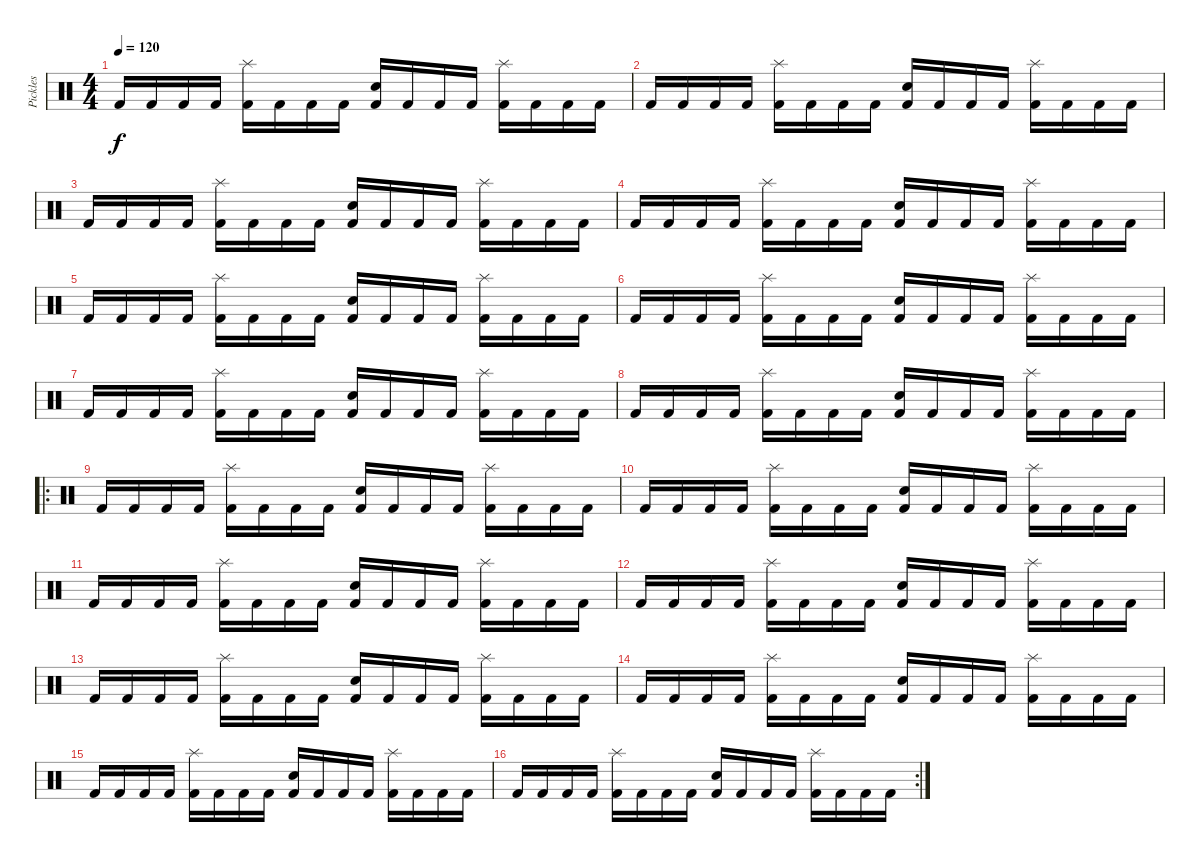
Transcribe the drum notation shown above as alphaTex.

\track ("Pickles" "Pickles") {instrument percussion}
\staff {score}
\articulation defaults
\ts (4 4)
\tempo 120
\clef neutral
\ks c "Kick (hit) 2".16{dy f} "Kick (hit) 2".16 "Kick (hit) 2".16 "Kick (hit) 2".16
("Splash (hit)" "Kick (hit) 2").16 "Kick (hit) 2".16 "Kick (hit) 2".16 "Kick (hit) 2".16 ("Electric Snare (hit)" "Kick (hit) 2").16 "Kick (hit) 2".16 "Kick (hit) 2".16 "Kick (hit) 2".16 ("Splash (hit)" "Kick (hit) 2").16 "Kick (hit) 2".16 "Kick (hit) 2".16 "Kick (hit) 2".16 |
"Kick (hit) 2".16 "Kick (hit) 2".16 "Kick (hit) 2".16 "Kick (hit) 2".16 ("Splash (hit)" "Kick (hit) 2").16 "Kick (hit) 2".16 "Kick (hit) 2".16 "Kick (hit) 2".16 ("Electric Snare (hit)" "Kick (hit) 2").16 "Kick (hit) 2".16 "Kick (hit) 2".16 "Kick (hit) 2".16 ("Splash (hit)" "Kick (hit) 2").16 "Kick (hit) 2".16 "Kick (hit) 2".16 "Kick (hit) 2".16 |
"Kick (hit) 2".16 "Kick (hit) 2".16 "Kick (hit) 2".16 "Kick (hit) 2".16 ("Splash (hit)" "Kick (hit) 2").16 "Kick (hit) 2".16 "Kick (hit) 2".16 "Kick (hit) 2".16 ("Electric Snare (hit)" "Kick (hit) 2").16 "Kick (hit) 2".16 "Kick (hit) 2".16 "Kick (hit) 2".16 ("Splash (hit)" "Kick (hit) 2").16 "Kick (hit) 2".16 "Kick (hit) 2".16 "Kick (hit) 2".16 |
"Kick (hit) 2".16 "Kick (hit) 2".16 "Kick (hit) 2".16 "Kick (hit) 2".16 ("Splash (hit)" "Kick (hit) 2").16 "Kick (hit) 2".16 "Kick (hit) 2".16 "Kick (hit) 2".16 ("Electric Snare (hit)" "Kick (hit) 2").16 "Kick (hit) 2".16 "Kick (hit) 2".16 "Kick (hit) 2".16 ("Splash (hit)" "Kick (hit) 2").16 "Kick (hit) 2".16 "Kick (hit) 2".16 "Kick (hit) 2".16 |
"Kick (hit) 2".16 "Kick (hit) 2".16 "Kick (hit) 2".16 "Kick (hit) 2".16 ("Splash (hit)" "Kick (hit) 2").16 "Kick (hit) 2".16 "Kick (hit) 2".16 "Kick (hit) 2".16 ("Electric Snare (hit)" "Kick (hit) 2").16 "Kick (hit) 2".16 "Kick (hit) 2".16 "Kick (hit) 2".16 ("Splash (hit)" "Kick (hit) 2").16 "Kick (hit) 2".16 "Kick (hit) 2".16 "Kick (hit) 2".16 |
"Kick (hit) 2".16 "Kick (hit) 2".16 "Kick (hit) 2".16 "Kick (hit) 2".16 ("Splash (hit)" "Kick (hit) 2").16 "Kick (hit) 2".16 "Kick (hit) 2".16 "Kick (hit) 2".16 ("Electric Snare (hit)" "Kick (hit) 2").16 "Kick (hit) 2".16 "Kick (hit) 2".16 "Kick (hit) 2".16 ("Splash (hit)" "Kick (hit) 2").16 "Kick (hit) 2".16 "Kick (hit) 2".16 "Kick (hit) 2".16 |
"Kick (hit) 2".16 "Kick (hit) 2".16 "Kick (hit) 2".16 "Kick (hit) 2".16 ("Splash (hit)" "Kick (hit) 2").16 "Kick (hit) 2".16 "Kick (hit) 2".16 "Kick (hit) 2".16 ("Electric Snare (hit)" "Kick (hit) 2").16 "Kick (hit) 2".16 "Kick (hit) 2".16 "Kick (hit) 2".16 ("Splash (hit)" "Kick (hit) 2").16 "Kick (hit) 2".16 "Kick (hit) 2".16 "Kick (hit) 2".16 |
"Kick (hit) 2".16 "Kick (hit) 2".16 "Kick (hit) 2".16 "Kick (hit) 2".16 ("Splash (hit)" "Kick (hit) 2").16 "Kick (hit) 2".16 "Kick (hit) 2".16 "Kick (hit) 2".16 ("Electric Snare (hit)" "Kick (hit) 2").16 "Kick (hit) 2".16 "Kick (hit) 2".16 "Kick (hit) 2".16 ("Splash (hit)" "Kick (hit) 2").16 "Kick (hit) 2".16 "Kick (hit) 2".16 "Kick (hit) 2".16 |
\ro "Kick (hit) 2".16 "Kick (hit) 2".16 "Kick (hit) 2".16 "Kick (hit) 2".16
("Splash (hit)" "Kick (hit) 2").16 "Kick (hit) 2".16 "Kick (hit) 2".16 "Kick (hit) 2".16 ("Electric Snare (hit)" "Kick (hit) 2").16 "Kick (hit) 2".16 "Kick (hit) 2".16 "Kick (hit) 2".16 ("Splash (hit)" "Kick (hit) 2").16 "Kick (hit) 2".16 "Kick (hit) 2".16 "Kick (hit) 2".16 |
"Kick (hit) 2".16 "Kick (hit) 2".16 "Kick (hit) 2".16 "Kick (hit) 2".16 ("Splash (hit)" "Kick (hit) 2").16 "Kick (hit) 2".16 "Kick (hit) 2".16 "Kick (hit) 2".16 ("Electric Snare (hit)" "Kick (hit) 2").16 "Kick (hit) 2".16 "Kick (hit) 2".16 "Kick (hit) 2".16 ("Splash (hit)" "Kick (hit) 2").16 "Kick (hit) 2".16 "Kick (hit) 2".16 "Kick (hit) 2".16 |
"Kick (hit) 2".16 "Kick (hit) 2".16 "Kick (hit) 2".16 "Kick (hit) 2".16 ("Splash (hit)" "Kick (hit) 2").16 "Kick (hit) 2".16 "Kick (hit) 2".16 "Kick (hit) 2".16 ("Electric Snare (hit)" "Kick (hit) 2").16 "Kick (hit) 2".16 "Kick (hit) 2".16 "Kick (hit) 2".16 ("Splash (hit)" "Kick (hit) 2").16 "Kick (hit) 2".16 "Kick (hit) 2".16 "Kick (hit) 2".16 |
"Kick (hit) 2".16 "Kick (hit) 2".16 "Kick (hit) 2".16 "Kick (hit) 2".16 ("Splash (hit)" "Kick (hit) 2").16 "Kick (hit) 2".16 "Kick (hit) 2".16 "Kick (hit) 2".16 ("Electric Snare (hit)" "Kick (hit) 2").16 "Kick (hit) 2".16 "Kick (hit) 2".16 "Kick (hit) 2".16 ("Splash (hit)" "Kick (hit) 2").16 "Kick (hit) 2".16 "Kick (hit) 2".16 "Kick (hit) 2".16 |
"Kick (hit) 2".16 "Kick (hit) 2".16 "Kick (hit) 2".16 "Kick (hit) 2".16 ("Splash (hit)" "Kick (hit) 2").16 "Kick (hit) 2".16 "Kick (hit) 2".16 "Kick (hit) 2".16 ("Electric Snare (hit)" "Kick (hit) 2").16 "Kick (hit) 2".16 "Kick (hit) 2".16 "Kick (hit) 2".16 ("Splash (hit)" "Kick (hit) 2").16 "Kick (hit) 2".16 "Kick (hit) 2".16 "Kick (hit) 2".16 |
"Kick (hit) 2".16 "Kick (hit) 2".16 "Kick (hit) 2".16 "Kick (hit) 2".16 ("Splash (hit)" "Kick (hit) 2").16 "Kick (hit) 2".16 "Kick (hit) 2".16 "Kick (hit) 2".16 ("Electric Snare (hit)" "Kick (hit) 2").16 "Kick (hit) 2".16 "Kick (hit) 2".16 "Kick (hit) 2".16 ("Splash (hit)" "Kick (hit) 2").16 "Kick (hit) 2".16 "Kick (hit) 2".16 "Kick (hit) 2".16 |
"Kick (hit) 2".16 "Kick (hit) 2".16 "Kick (hit) 2".16 "Kick (hit) 2".16 ("Splash (hit)" "Kick (hit) 2").16 "Kick (hit) 2".16 "Kick (hit) 2".16 "Kick (hit) 2".16 ("Electric Snare (hit)" "Kick (hit) 2").16 "Kick (hit) 2".16 "Kick (hit) 2".16 "Kick (hit) 2".16 ("Splash (hit)" "Kick (hit) 2").16 "Kick (hit) 2".16 "Kick (hit) 2".16 "Kick (hit) 2".16 |
\rc 2 "Kick (hit) 2".16 "Kick (hit) 2".16 "Kick (hit) 2".16 "Kick (hit) 2".16
("Splash (hit)" "Kick (hit) 2").16 "Kick (hit) 2".16 "Kick (hit) 2".16 "Kick (hit) 2".16 ("Electric Snare (hit)" "Kick (hit) 2").16 "Kick (hit) 2".16 "Kick (hit) 2".16 "Kick (hit) 2".16 ("Splash (hit)" "Kick (hit) 2").16 "Kick (hit) 2".16 "Kick (hit) 2".16 "Kick (hit) 2".16
